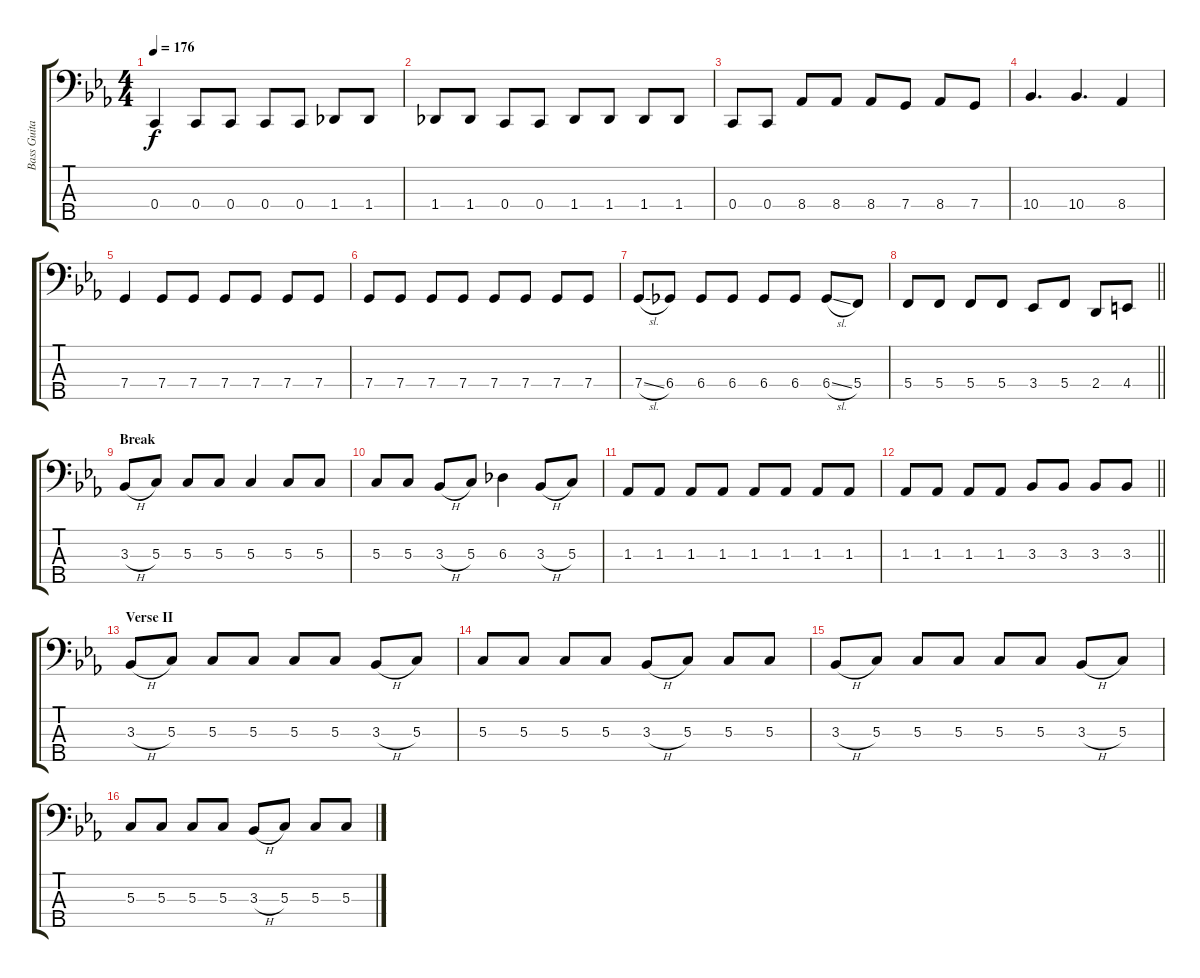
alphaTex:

\track ("Bass Guitar" "Bass Guita") {instrument electricbasspick}
\staff {score tabs}
\tuning (F2 C2 G1 C1 A0) {hide}
\ts (4 4)
\tempo 176
\clef f4
\ks eb
0.4.4{dy f} 0.4.8 0.4.8 0.4.8 0.4.8 1.4.8 1.4.8 |
1.4.8 1.4.8 0.4.8 0.4.8 1.4.8 1.4.8 1.4.8 1.4.8 |
0.4.8 0.4.8 8.4.8 8.4.8 8.4.8 7.4.8 8.4.8 7.4.8 |
10.4.4{d} 10.4.4{d} 8.4.4 |
7.4.4 7.4.8 7.4.8 7.4.8 7.4.8 7.4.8 7.4.8 |
7.4.8 7.4.8 7.4.8 7.4.8 7.4.8 7.4.8 7.4.8 7.4.8 |
7.4{sl}.8 6.4.8 6.4.8 6.4.8 6.4.8 6.4.8 6.4{sl}.8 5.4.8 |
\barLineRight lightlight
5.4.8 5.4.8 5.4.8 5.4.8 3.4.8 5.4.8 2.4.8 4.4.8 |
\section ("" "Break")
3.3{h}.8 5.3.8 5.3.8 5.3.8 5.3.4 5.3.8 5.3.8 |
5.3.8 5.3.8 3.3{h}.8 5.3.8 6.3.4 3.3{h}.8 5.3.8 |
1.3.8 1.3.8 1.3.8 1.3.8 1.3.8 1.3.8 1.3.8 1.3.8 |
\barLineRight lightlight
1.3.8 1.3.8 1.3.8 1.3.8 3.3.8 3.3.8 3.3.8 3.3.8 |
\section ("" "Verse II")
3.3{h}.8 5.3.8 5.3.8 5.3.8 5.3.8 5.3.8 3.3{h}.8 5.3.8 |
5.3.8 5.3.8 5.3.8 5.3.8 3.3{h}.8 5.3.8 5.3.8 5.3.8 |
3.3{h}.8 5.3.8 5.3.8 5.3.8 5.3.8 5.3.8 3.3{h}.8 5.3.8 |
5.3.8 5.3.8 5.3.8 5.3.8 3.3{h}.8 5.3.8 5.3.8 5.3.8
